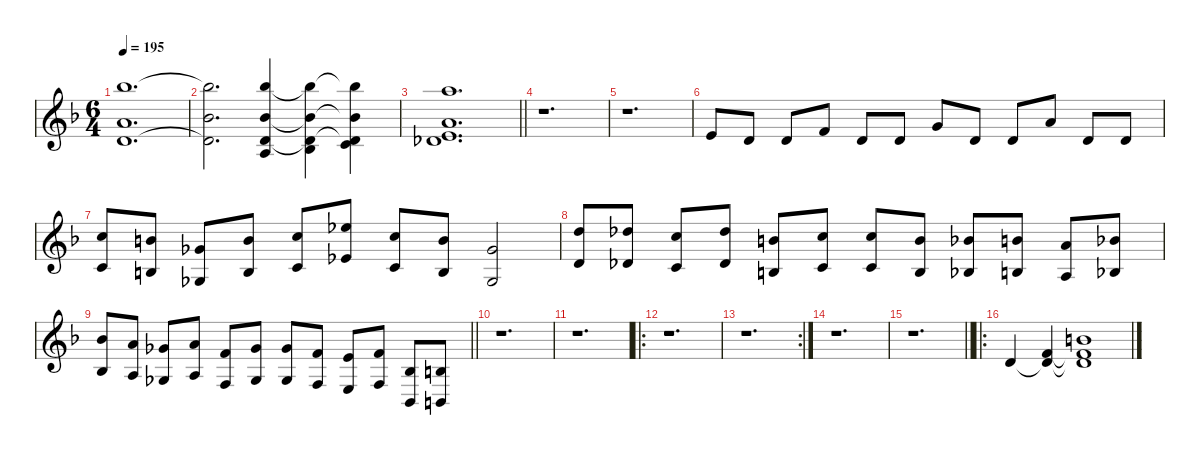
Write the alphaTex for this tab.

\defaultSystemsLayout 4
\hideDynamics
\bracketExtendMode nobrackets
\singleTrackTrackNamePolicy hidden
\multiTrackTrackNamePolicy hidden
\firstSystemTrackNameMode fullname
\firstSystemTrackNameOrientation horizontal
\otherSystemsTrackNameOrientation horizontal
\track ("Keyboards" "vln.") {defaultSystemsLayout 8 instrument stringensemble1}
\staff {score}
\tuning (D4 A3 F3 D3 A2 D2)
\ts (6 4)
\tempo 195
\clef g2
\ks dminor
(20.1{t acc b} 5.2{t acc forcenatural} 16.3{acc forcenatural}).1{d dy f beam Down} |
(20.1{t acc b} 5.2{t acc forcenatural} 17.3{acc b}).2{d beam Down} (20.1{acc b} 5.2{acc forcenatural} 17.3{acc b} 12.5{acc forcenatural}).4{beam Up} (20.1{t acc b} 5.2{t acc forcenatural} 17.3{t acc b} 13.5{acc b}).4{beam Down} (20.1{t acc b} 5.2{t acc forcenatural} 17.3{t acc b} 15.5{acc forcenatural}).4{beam Down} |
\barLineRight lightlight
(19.1{acc forcenatural} 7.2{acc forcenatural} 16.3{acc forcenatural} 16.5{acc b}).1{d beam Down} |
r.1{d beam Down} |
r.1{d beam Down} |
11.3{acc forcenatural}.8{instrument drawbarorgan beam Up} 9.3{acc forcenatural}.8{beam Up} 9.3{acc forcenatural}.8{beam Up} 12.3{acc forcenatural}.8{beam Up} 9.3{acc forcenatural}.8{beam Up} 9.3{acc forcenatural}.8{beam Up} 14.3{acc forcenatural}.8{beam Up} 9.3{acc forcenatural}.8{beam Up} 9.3{acc forcenatural}.8{beam Up} 16.3{acc forcenatural}.8{beam Up} 9.3{acc forcenatural}.8{beam Up} 9.3{acc forcenatural}.8{beam Up} |
(15.2{acc forcenatural} 10.4{acc forcenatural}).8{beam Up} (14.2{acc forcenatural} 9.4{acc forcenatural}).8{beam Up} (13.3{acc b} 9.5{acc b}).8{beam Up} (14.2{acc forcenatural} 9.4{acc forcenatural}).8{beam Up} (15.2{acc forcenatural} 10.4{acc forcenatural}).8{beam Up} (13.1{acc b} 10.3{acc b}).8{beam Up} (15.2{acc forcenatural} 10.4{acc forcenatural}).8{beam Up} (14.2{acc forcenatural} 9.4{acc forcenatural}).8{beam Up} (13.3{acc b} 9.5{acc b}).2{beam Up} |
(17.2{acc forcenatural} 12.4{acc forcenatural}).8{beam Up} (16.2{acc b} 11.4{acc b}).8{beam Up} (15.2{acc forcenatural} 10.4{acc forcenatural}).8{beam Up} (16.2{acc b} 11.4{acc b}).8{beam Up} (14.2{acc forcenatural} 9.4{acc forcenatural}).8{beam Up} (15.2{acc forcenatural} 10.4{acc forcenatural}).8{beam Up} (15.2{acc forcenatural} 10.4{acc forcenatural}).8{beam Up} (14.2{acc forcenatural} 9.4{acc forcenatural}).8{beam Up} (13.2{acc b} 8.4{acc b}).8{beam Up} (14.2{acc forcenatural} 9.4{acc forcenatural}).8{beam Up} (12.2{acc forcenatural} 7.4{acc forcenatural}).8{beam Up} (13.2{acc b} 8.4{acc b}).8{beam Up} |
\barLineRight lightlight
(13.2{acc b} 8.4{acc b}).8{beam Up} (12.2{acc forcenatural} 7.4{acc forcenatural}).8{beam Up} (13.3{acc b} 9.5{acc b}).8{beam Up} (12.2{acc forcenatural} 7.4{acc forcenatural}).8{beam Up} (12.3{acc forcenatural} 8.5{acc forcenatural}).8{beam Up} (13.3{acc b} 9.5{acc b}).8{beam Up} (13.3{acc b} 9.5{acc b}).8{beam Up} (12.3{acc forcenatural} 8.5{acc forcenatural}).8{beam Up} (11.3{acc forcenatural} 7.5{acc forcenatural}).8{beam Up} (12.3{acc forcenatural} 8.5{acc forcenatural}).8{beam Up} (8.4{acc b} 8.6{acc b}).8{beam Up} (9.4{acc forcenatural} 9.6{acc forcenatural}).8{beam Up} |
r.1{d beam Down} |
r.1{d beam Down} |
\ro
r.1{d beam Down} |
\rc 2
r.1{d beam Down} |
r.1{d beam Down} |
\barLineRight lightlight
r.1{d beam Down} |
\ro
12.4{acc forcenatural}.4{instrument vibraphone beam Up} (12.3{acc forcenatural} 12.4{t acc forcenatural}).4{beam Up} (14.2{acc forcenatural} 12.3{t acc forcenatural} 12.4{t acc forcenatural}).1{beam Up}
